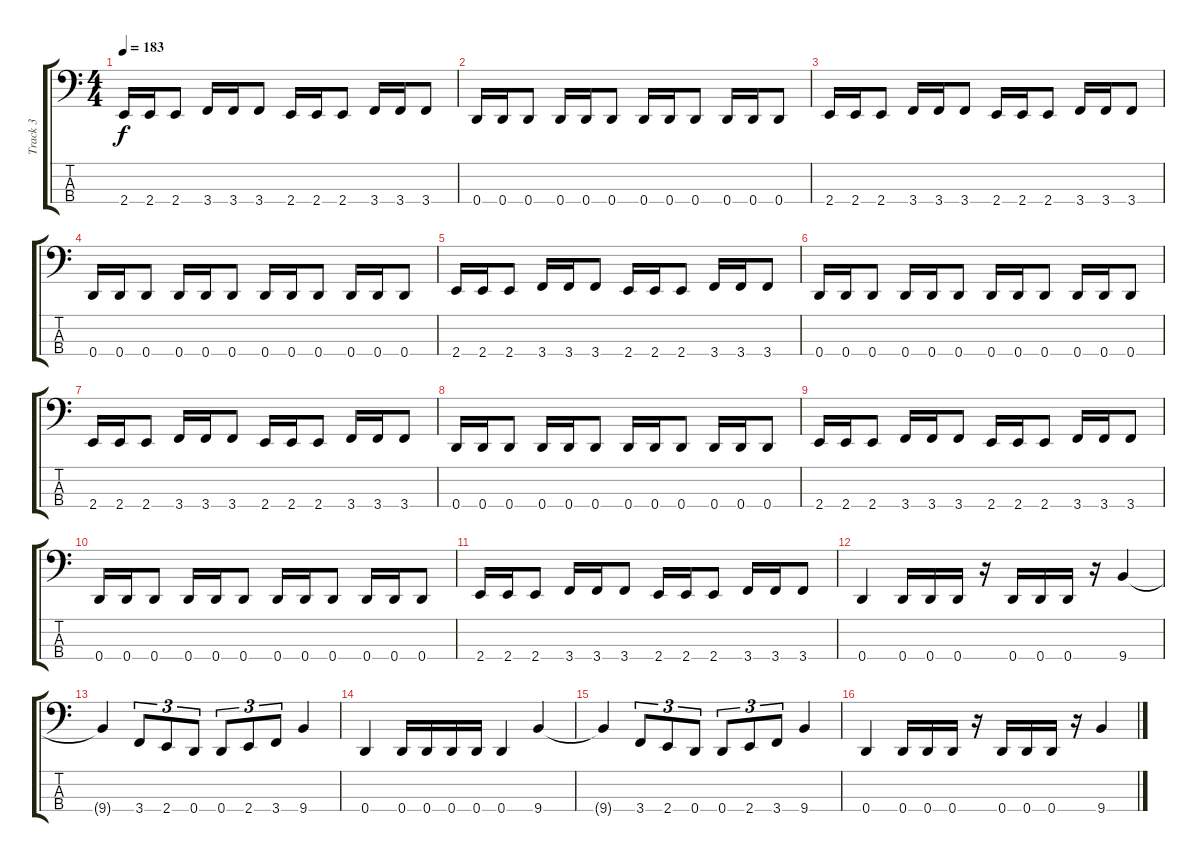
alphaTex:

\track ("Track 3" "Track 3") {instrument electricbassfinger}
\staff {score tabs}
\tuning (G2 D2 A1 D1) {hide}
\ts (4 4)
\tempo 183
\clef f4
\ks c
2.4.16{dy f} 2.4.16 2.4.8 3.4.16 3.4.16 3.4.8 2.4.16 2.4.16 2.4.8 3.4.16 3.4.16 3.4.8 |
0.4.16 0.4.16 0.4.8 0.4.16 0.4.16 0.4.8 0.4.16 0.4.16 0.4.8 0.4.16 0.4.16 0.4.8 |
2.4.16 2.4.16 2.4.8 3.4.16 3.4.16 3.4.8 2.4.16 2.4.16 2.4.8 3.4.16 3.4.16 3.4.8 |
0.4.16 0.4.16 0.4.8 0.4.16 0.4.16 0.4.8 0.4.16 0.4.16 0.4.8 0.4.16 0.4.16 0.4.8 |
2.4.16 2.4.16 2.4.8 3.4.16 3.4.16 3.4.8 2.4.16 2.4.16 2.4.8 3.4.16 3.4.16 3.4.8 |
0.4.16 0.4.16 0.4.8 0.4.16 0.4.16 0.4.8 0.4.16 0.4.16 0.4.8 0.4.16 0.4.16 0.4.8 |
2.4.16 2.4.16 2.4.8 3.4.16 3.4.16 3.4.8 2.4.16 2.4.16 2.4.8 3.4.16 3.4.16 3.4.8 |
0.4.16 0.4.16 0.4.8 0.4.16 0.4.16 0.4.8 0.4.16 0.4.16 0.4.8 0.4.16 0.4.16 0.4.8 |
2.4.16 2.4.16 2.4.8 3.4.16 3.4.16 3.4.8 2.4.16 2.4.16 2.4.8 3.4.16 3.4.16 3.4.8 |
0.4.16 0.4.16 0.4.8 0.4.16 0.4.16 0.4.8 0.4.16 0.4.16 0.4.8 0.4.16 0.4.16 0.4.8 |
2.4.16 2.4.16 2.4.8 3.4.16 3.4.16 3.4.8 2.4.16 2.4.16 2.4.8 3.4.16 3.4.16 3.4.8 |
0.4.4 0.4.16 0.4.16 0.4.16 r.16 0.4.16 0.4.16 0.4.16 r.16 9.4.4 |
9.4{t}.4 3.4.8{tu (3 2)} 2.4.8{tu (3 2)} 0.4.8{tu (3 2)} 0.4.8{tu (3 2)} 2.4.8{tu (3 2)} 3.4.8{tu (3 2)} 9.4.4 |
0.4.4 0.4.16 0.4.16 0.4.16 0.4.16 0.4.4 9.4.4 |
9.4{t}.4 3.4.8{tu (3 2)} 2.4.8{tu (3 2)} 0.4.8{tu (3 2)} 0.4.8{tu (3 2)} 2.4.8{tu (3 2)} 3.4.8{tu (3 2)} 9.4.4 |
0.4.4 0.4.16 0.4.16 0.4.16 r.16 0.4.16 0.4.16 0.4.16 r.16 9.4.4
